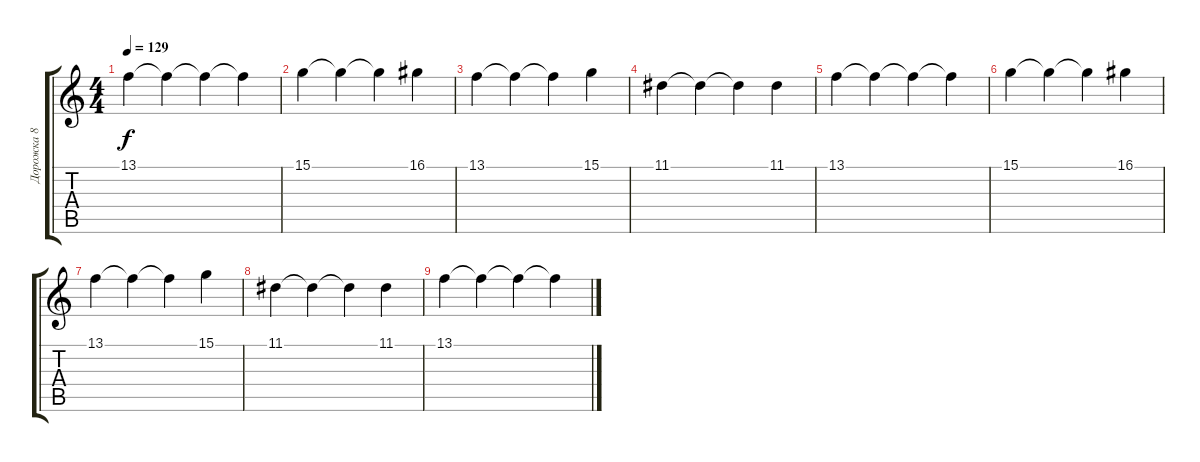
\track ("Дорожка 8" "Дорожка 8") {instrument electricpiano1}
\staff {score tabs}
\tuning (E4 B3 G3 D3 A2 E2) {hide}
\ts (4 4)
\tempo 129
\clef g2
\ks c
13.1.4{dy f} 13.1{t}.4 13.1{t}.4 13.1{t}.4 |
15.1.4 15.1{t}.4 15.1{t}.4 16.1.4 |
13.1.4 13.1{t}.4 13.1{t}.4 15.1.4 |
11.1.4 11.1{t}.4 11.1{t}.4 11.1.4 |
13.1.4 13.1{t}.4 13.1{t}.4 13.1{t}.4 |
15.1.4 15.1{t}.4 15.1{t}.4 16.1.4 |
13.1.4 13.1{t}.4 13.1{t}.4 15.1.4 |
11.1.4 11.1{t}.4 11.1{t}.4 11.1.4 |
13.1.4 13.1{t}.4 13.1{t}.4 13.1{t}.4
